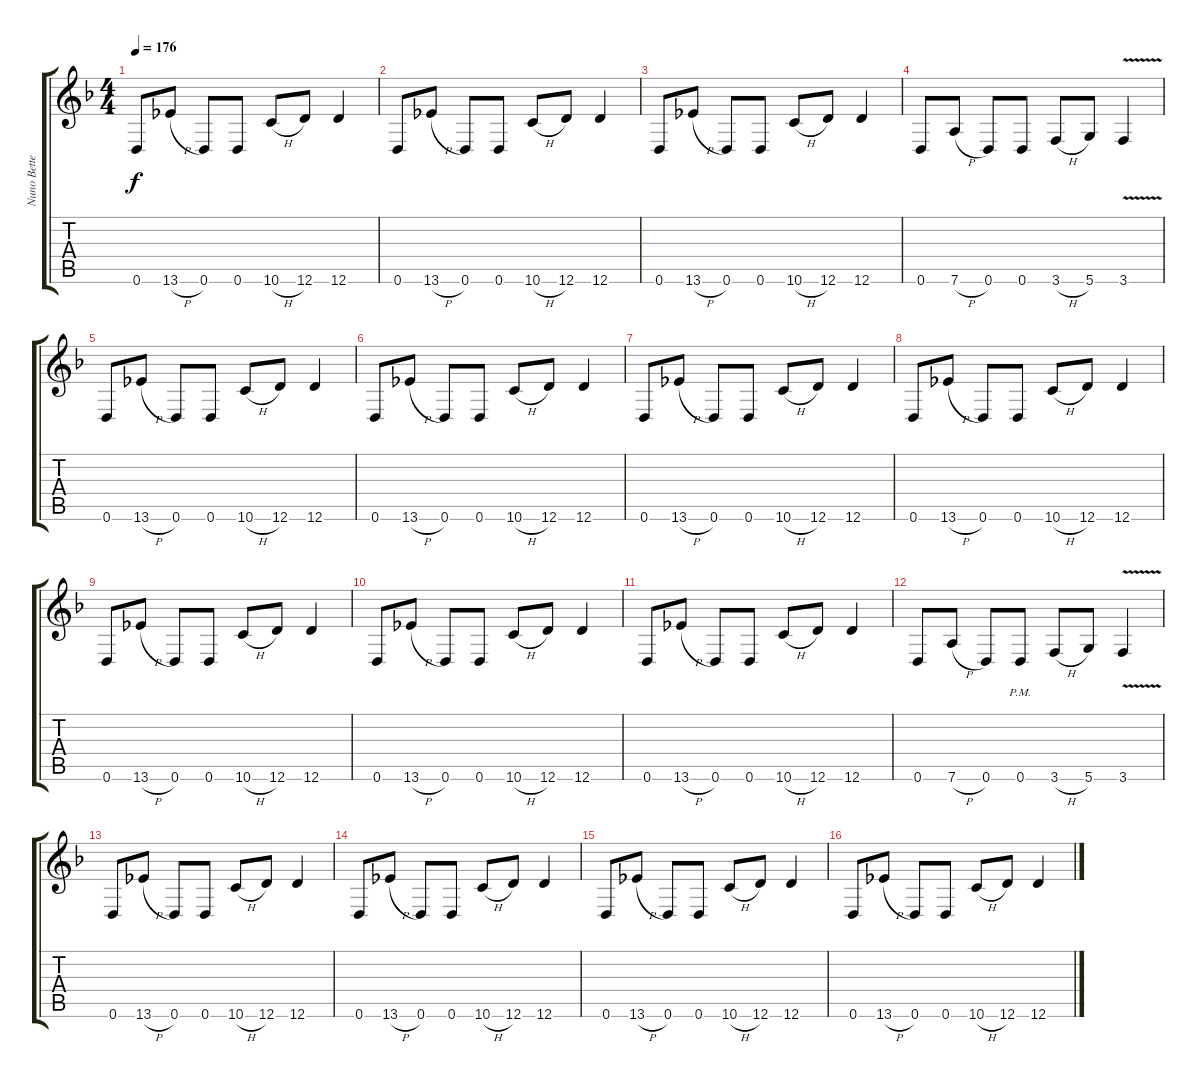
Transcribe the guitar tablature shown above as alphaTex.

\track ("Nuno Bettencourt - Guitar" "Nuno Bette") {instrument distortionguitar}
\staff {score tabs}
\tuning (E4 B3 G3 D3 A2 D2) {hide}
\ts (4 4)
\tempo 176
\clef g2
\ks f
0.6.8{dy f} 13.6{h}.8 0.6.8 0.6.8 10.6{h}.8 12.6.8 12.6.4 |
0.6.8 13.6{h}.8 0.6.8 0.6.8 10.6{h}.8 12.6.8 12.6.4 |
0.6.8 13.6{h}.8 0.6.8 0.6.8 10.6{h}.8 12.6.8 12.6.4 |
0.6.8 7.6{h}.8 0.6.8 0.6.8 3.6{h}.8 5.6.8 3.6{v}.4 |
0.6.8 13.6{h}.8 0.6.8 0.6.8 10.6{h}.8 12.6.8 12.6.4 |
0.6.8 13.6{h}.8 0.6.8 0.6.8 10.6{h}.8 12.6.8 12.6.4 |
0.6.8 13.6{h}.8 0.6.8 0.6.8 10.6{h}.8 12.6.8 12.6.4 |
0.6.8 13.6{h}.8 0.6.8 0.6.8 10.6{h}.8 12.6.8 12.6.4 |
0.6.8 13.6{h}.8 0.6.8 0.6.8 10.6{h}.8 12.6.8 12.6.4 |
0.6.8 13.6{h}.8 0.6.8 0.6.8 10.6{h}.8 12.6.8 12.6.4 |
0.6.8 13.6{h}.8 0.6.8 0.6.8 10.6{h}.8 12.6.8 12.6.4 |
0.6.8 7.6{h}.8 0.6.8 0.6{pm}.8 3.6{h}.8 5.6.8 3.6{v}.4 |
0.6.8 13.6{h}.8 0.6.8 0.6.8 10.6{h}.8 12.6.8 12.6.4 |
0.6.8 13.6{h}.8 0.6.8 0.6.8 10.6{h}.8 12.6.8 12.6.4 |
0.6.8 13.6{h}.8 0.6.8 0.6.8 10.6{h}.8 12.6.8 12.6.4 |
0.6.8 13.6{h}.8 0.6.8 0.6.8 10.6{h}.8 12.6.8 12.6.4
